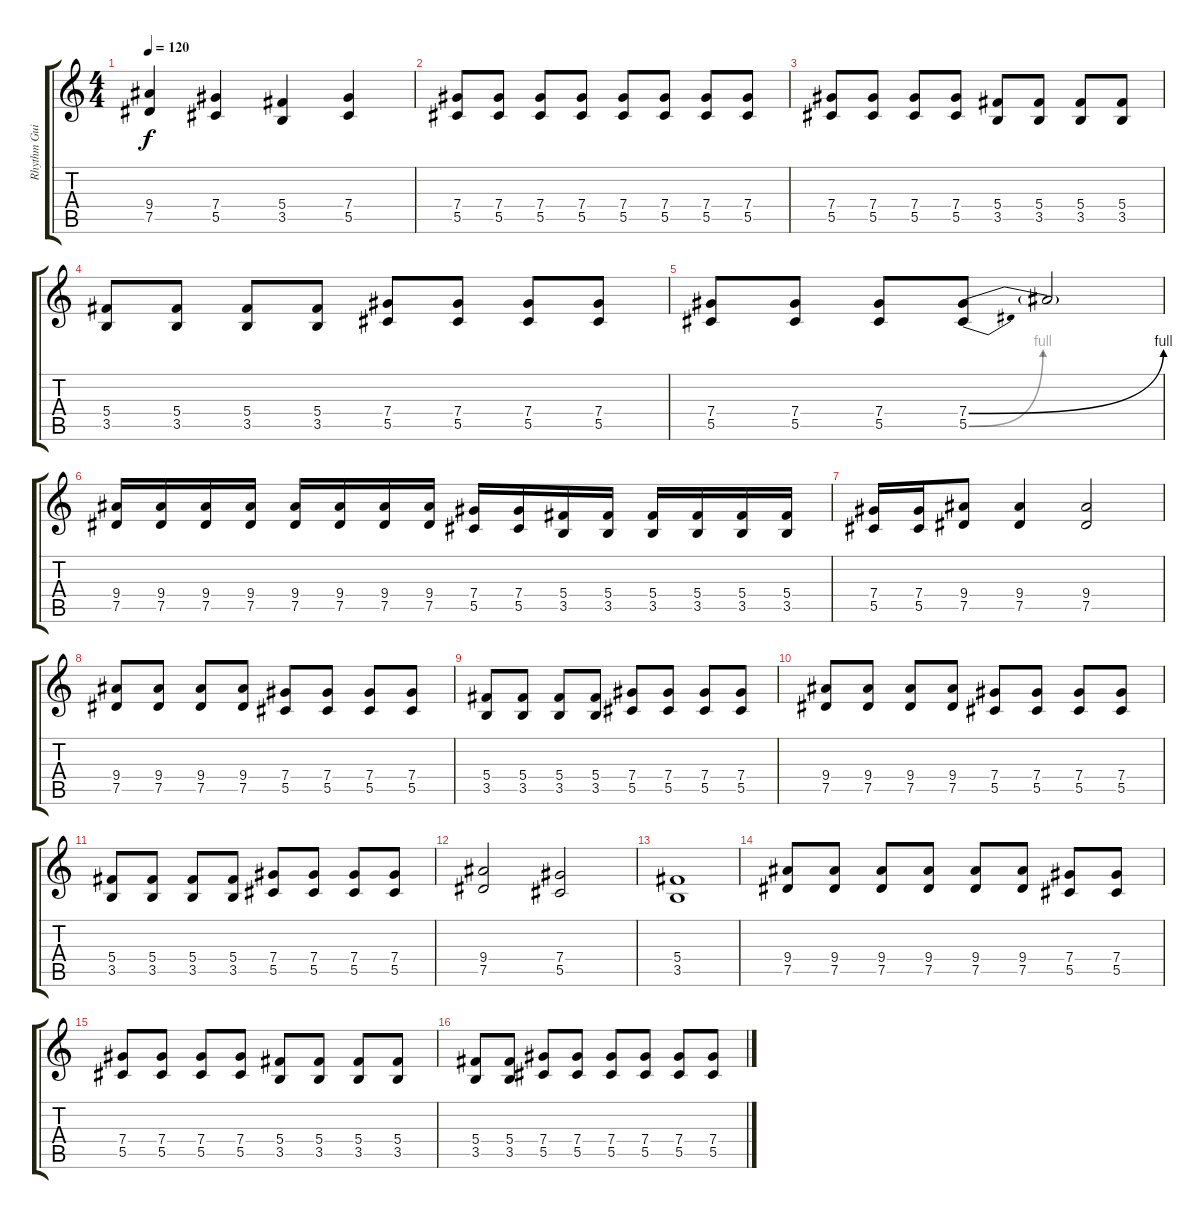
\track ("Rhythm Guitar" "Rhythm Gui") {instrument distortionguitar}
\staff {score tabs}
\tuning (Eb4 Bb3 Gb3 Db3 Ab2 Eb2) {hide}
\ts (4 4)
\tempo 120
\clef g2
\ks c
(9.4 7.5).4{dy f} (7.4 5.5).4 (5.4 3.5).4 (7.4 5.5).4 |
(7.4 5.5).8 (7.4 5.5).8 (7.4 5.5).8 (7.4 5.5).8 (7.4 5.5).8 (7.4 5.5).8 (7.4 5.5).8 (7.4 5.5).8 |
(7.4 5.5).8 (7.4 5.5).8 (7.4 5.5).8 (7.4 5.5).8 (5.4 3.5).8 (5.4 3.5).8 (5.4 3.5).8 (5.4 3.5).8 |
(5.4 3.5).8 (5.4 3.5).8 (5.4 3.5).8 (5.4 3.5).8 (7.4 5.5).8 (7.4 5.5).8 (7.4 5.5).8 (7.4 5.5).8 |
(7.4 5.5).8 (7.4 5.5).8 (7.4 5.5).8 (7.4{be (bend 0 0 60 4)} 5.5{be (bend 0 0 60 4)}).8 7.4{t}.2 |
(9.4 7.5).16 (9.4 7.5).16 (9.4 7.5).16 (9.4 7.5).16 (9.4 7.5).16 (9.4 7.5).16 (9.4 7.5).16 (9.4 7.5).16 (7.4 5.5).16 (7.4 5.5).16 (5.4 3.5).16 (5.4 3.5).16 (5.4 3.5).16 (5.4 3.5).16 (5.4 3.5).16 (5.4 3.5).16 |
(7.4 5.5).16 (7.4 5.5).16 (9.4 7.5).8 (9.4 7.5).4 (9.4 7.5).2 |
(9.4 7.5).8 (9.4 7.5).8 (9.4 7.5).8 (9.4 7.5).8 (7.4 5.5).8 (7.4 5.5).8 (7.4 5.5).8 (7.4 5.5).8 |
(5.4 3.5).8 (5.4 3.5).8 (5.4 3.5).8 (5.4 3.5).8 (7.4 5.5).8 (7.4 5.5).8 (7.4 5.5).8 (7.4 5.5).8 |
(9.4 7.5).8 (9.4 7.5).8 (9.4 7.5).8 (9.4 7.5).8 (7.4 5.5).8 (7.4 5.5).8 (7.4 5.5).8 (7.4 5.5).8 |
(5.4 3.5).8 (5.4 3.5).8 (5.4 3.5).8 (5.4 3.5).8 (7.4 5.5).8 (7.4 5.5).8 (7.4 5.5).8 (7.4 5.5).8 |
(9.4 7.5).2 (7.4 5.5).2 |
(5.4 3.5).1 |
(9.4 7.5).8 (9.4 7.5).8 (9.4 7.5).8 (9.4 7.5).8 (9.4 7.5).8 (9.4 7.5).8 (7.4 5.5).8 (7.4 5.5).8 |
(7.4 5.5).8 (7.4 5.5).8 (7.4 5.5).8 (7.4 5.5).8 (5.4 3.5).8 (5.4 3.5).8 (5.4 3.5).8 (5.4 3.5).8 |
(5.4 3.5).8 (5.4 3.5).8 (7.4 5.5).8 (7.4 5.5).8 (7.4 5.5).8 (7.4 5.5).8 (7.4 5.5).8 (7.4 5.5).8
